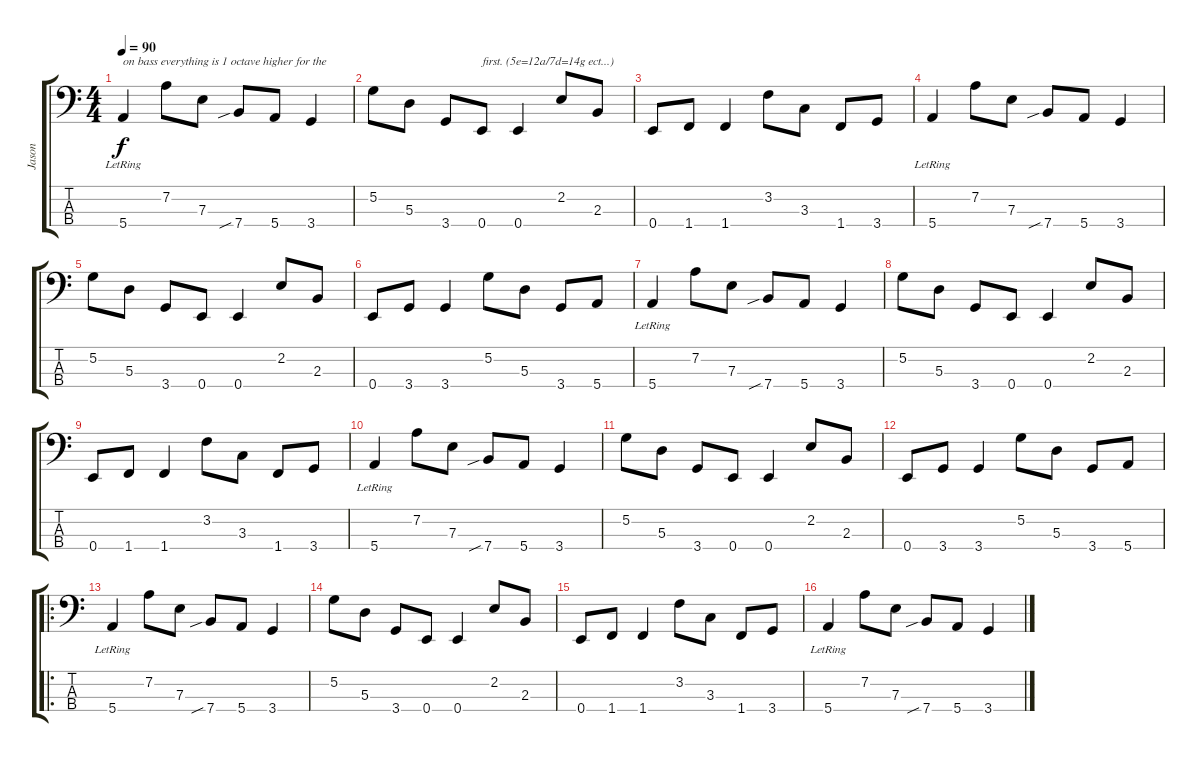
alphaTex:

\track ("Jason" "Jason") {instrument electricbassfinger}
\staff {score tabs}
\tuning (G2 D2 A1 E1) {hide}
\ts (4 4)
\tempo 90
\clef f4
\ks c
5.4{lr}.4{txt "on bass everything is 1 octave higher for the " dy f instrument electricbassfinger} 7.2.8 7.3.8 7.4{sib}.8 5.4.8 3.4.4 |
5.2.8 5.3.8 3.4.8 0.4.8{txt "first. (5e=12a/7d=14g ect...)"} 0.4.4 2.2.8 2.3.8 |
0.4.8 1.4.8 1.4.4 3.2.8 3.3.8 1.4.8 3.4.8 |
5.4{lr}.4 7.2.8 7.3.8 7.4{sib}.8 5.4.8 3.4.4 |
5.2.8 5.3.8 3.4.8 0.4.8 0.4.4 2.2.8 2.3.8 |
0.4.8 3.4.8 3.4.4 5.2.8 5.3.8 3.4.8 5.4.8 |
5.4{lr}.4 7.2.8 7.3.8 7.4{sib}.8 5.4.8 3.4.4 |
5.2.8 5.3.8 3.4.8 0.4.8 0.4.4 2.2.8 2.3.8 |
0.4.8 1.4.8 1.4.4 3.2.8 3.3.8 1.4.8 3.4.8 |
5.4{lr}.4 7.2.8 7.3.8 7.4{sib}.8 5.4.8 3.4.4 |
5.2.8 5.3.8 3.4.8 0.4.8 0.4.4 2.2.8 2.3.8 |
0.4.8 3.4.8 3.4.4 5.2.8 5.3.8 3.4.8 5.4.8 |
\ro
5.4{lr}.4 7.2.8 7.3.8 7.4{sib}.8 5.4.8 3.4.4 |
5.2.8 5.3.8 3.4.8 0.4.8 0.4.4 2.2.8 2.3.8 |
0.4.8 1.4.8 1.4.4 3.2.8 3.3.8 1.4.8 3.4.8 |
5.4{lr}.4 7.2.8 7.3.8 7.4{sib}.8 5.4.8 3.4.4
